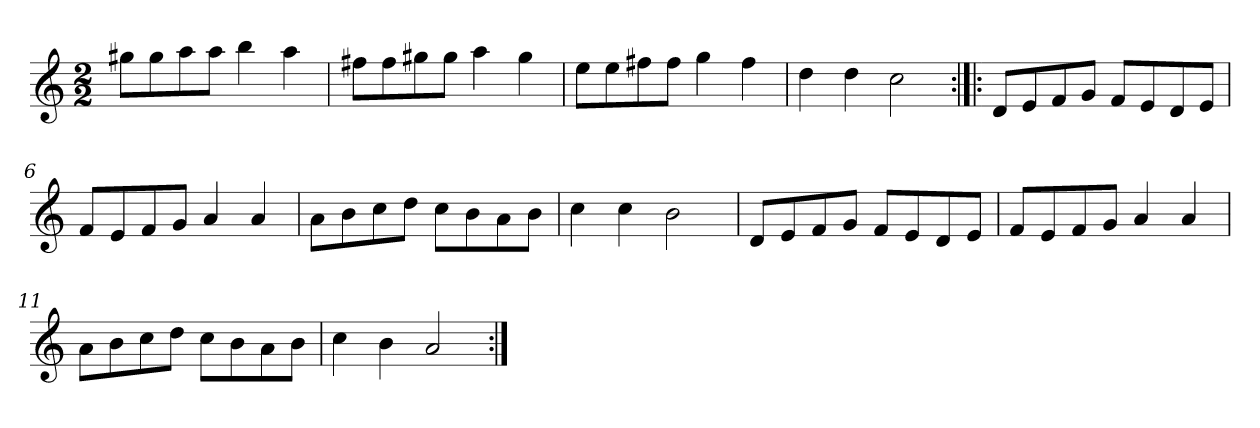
**kern
*part1
*staff1
*clefG2
*k[]
*M2/2
=1
8gg#X\L
8gg#\
8aa\
8aa\J
4bb\
4aa\
=2
8ff#X\L
8ff#\
8gg#X\
8gg#\J
4aa\
4gg#\
=3
8ee\L
8ee\
8ff#X\
8ff#\J
4gg\
4ff#\
=4
4dd\
4dd\
2cc\
=5:|!|:
8d/L
8e/
8f/
8g/J
8f/L
8e/
8d/
8e/J
=6
8f/L
8e/
8f/
8g/J
4a/
4a/
!!LO:LB:g=z
=7
8a\L
8b\
8cc\
8dd\J
8cc\L
8b\
8a\
8b\J
=8
4cc\
4cc\
2b\
=9
8d/L
8e/
8f/
8g/J
8f/L
8e/
8d/
8e/J
=10
8f/L
8e/
8f/
8g/J
4a/
4a/
=11
8a\L
8b\
8cc\
8dd\J
8cc\L
8b\
8a\
8b\J
=12
4cc\
4b\
2a/
=:|!
*-
